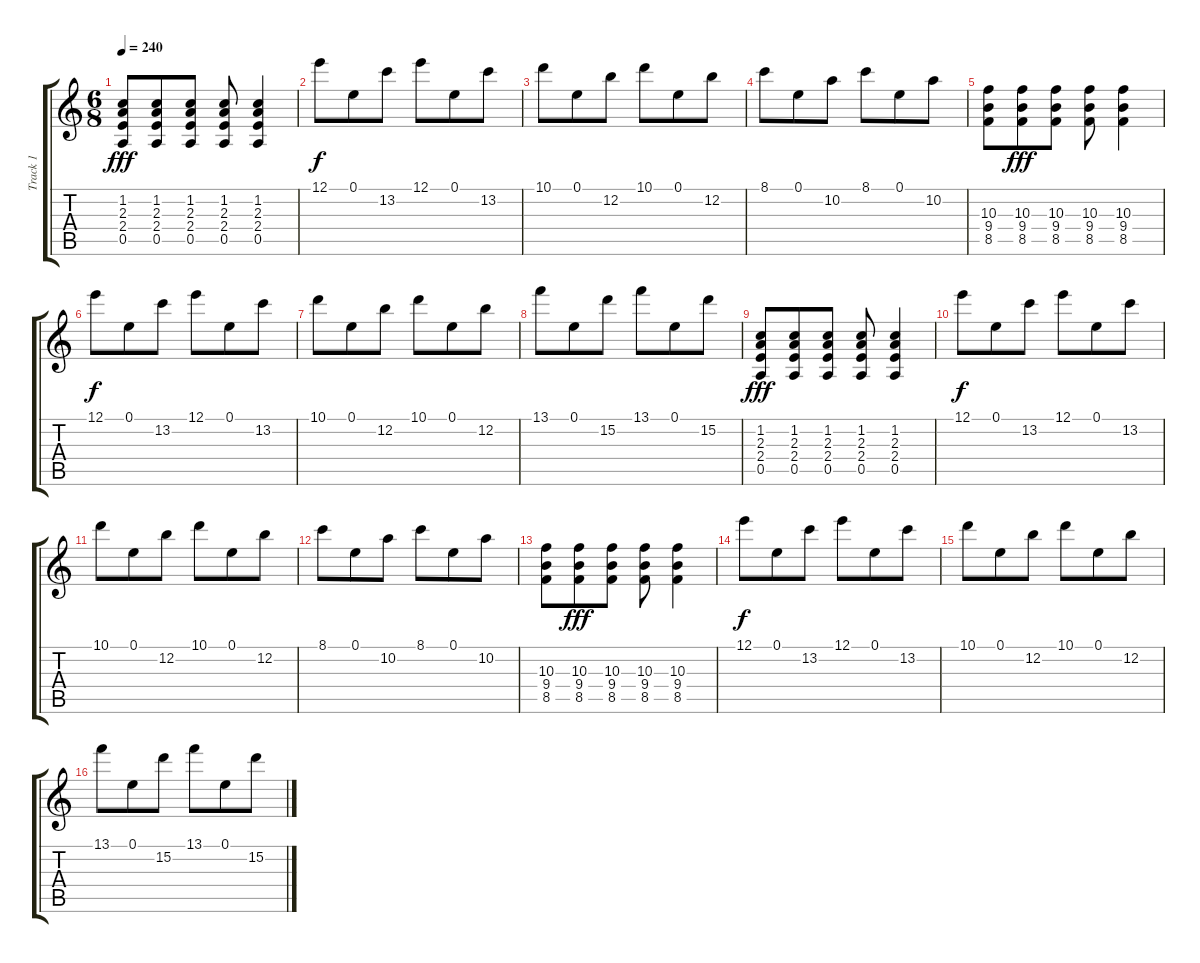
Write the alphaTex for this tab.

\track ("Track 1" "Track 1") {instrument overdrivenguitar}
\staff {score tabs}
\tuning (E4 B3 G3 D3 A2 E2) {hide}
\ts (6 8)
\tempo 240
\clef g2
\ks c
(1.2 2.3 2.4 0.5).8{dy fff} (1.2 2.3 2.4 0.5).8 (1.2 2.3 2.4 0.5).8 (1.2 2.3 2.4 0.5).8 (1.2 2.3 2.4 0.5).4 |
12.1.8{dy f} 0.1.8 13.2.8 12.1.8 0.1.8 13.2.8 |
10.1.8 0.1.8 12.2.8 10.1.8 0.1.8 12.2.8 |
8.1.8 0.1.8 10.2.8 8.1.8 0.1.8 10.2.8 |
(10.3 9.4 8.5).8 (10.3 9.4 8.5).8{dy fff} (10.3 9.4 8.5).8 (10.3 9.4 8.5).8 (10.3 9.4 8.5).4 |
12.1.8{dy f} 0.1.8 13.2.8 12.1.8 0.1.8 13.2.8 |
10.1.8 0.1.8 12.2.8 10.1.8 0.1.8 12.2.8 |
13.1.8 0.1.8 15.2.8 13.1.8 0.1.8 15.2.8 |
(1.2 2.3 2.4 0.5).8{dy fff} (1.2 2.3 2.4 0.5).8 (1.2 2.3 2.4 0.5).8 (1.2 2.3 2.4 0.5).8 (1.2 2.3 2.4 0.5).4 |
12.1.8{dy f} 0.1.8 13.2.8 12.1.8 0.1.8 13.2.8 |
10.1.8 0.1.8 12.2.8 10.1.8 0.1.8 12.2.8 |
8.1.8 0.1.8 10.2.8 8.1.8 0.1.8 10.2.8 |
(10.3 9.4 8.5).8 (10.3 9.4 8.5).8{dy fff} (10.3 9.4 8.5).8 (10.3 9.4 8.5).8 (10.3 9.4 8.5).4 |
12.1.8{dy f} 0.1.8 13.2.8 12.1.8 0.1.8 13.2.8 |
10.1.8 0.1.8 12.2.8 10.1.8 0.1.8 12.2.8 |
13.1.8 0.1.8 15.2.8 13.1.8 0.1.8 15.2.8
